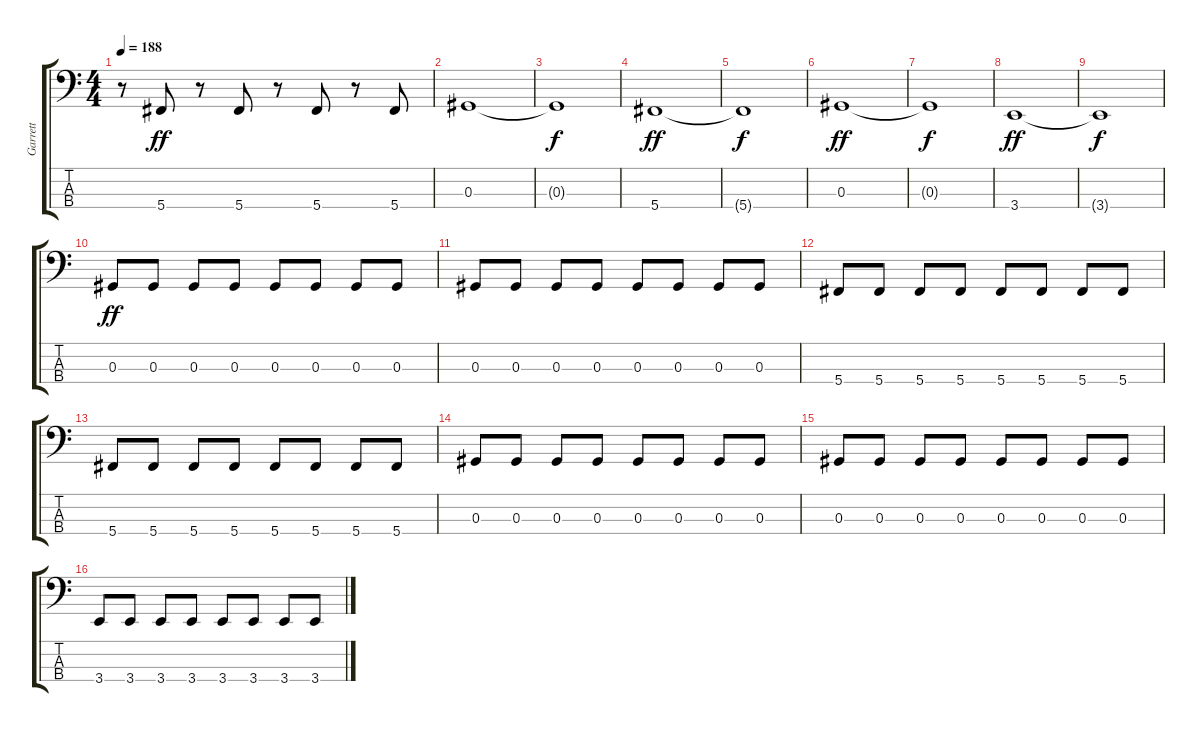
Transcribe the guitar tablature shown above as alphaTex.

\track ("Garrett" "Garrett") {instrument electricbassfinger}
\staff {score tabs}
\tuning (Gb2 Db2 Ab1 Db1) {hide}
\ts (4 4)
\tempo 188
\clef f4
\ks c
r.8{dy f} 5.4.8{dy ff} r.8 5.4.8 r.8 5.4.8 r.8 5.4.8 |
0.3.1 |
0.3{t}.1{dy f} |
5.4.1{dy ff} |
5.4{t}.1{dy f} |
0.3.1{dy ff} |
0.3{t}.1{dy f} |
3.4.1{dy ff} |
3.4{t}.1{dy f} |
0.3.8{dy ff} 0.3.8 0.3.8 0.3.8 0.3.8 0.3.8 0.3.8 0.3.8 |
0.3.8 0.3.8 0.3.8 0.3.8 0.3.8 0.3.8 0.3.8 0.3.8 |
5.4.8 5.4.8 5.4.8 5.4.8 5.4.8 5.4.8 5.4.8 5.4.8 |
5.4.8 5.4.8 5.4.8 5.4.8 5.4.8 5.4.8 5.4.8 5.4.8 |
0.3.8 0.3.8 0.3.8 0.3.8 0.3.8 0.3.8 0.3.8 0.3.8 |
0.3.8 0.3.8 0.3.8 0.3.8 0.3.8 0.3.8 0.3.8 0.3.8 |
3.4.8 3.4.8 3.4.8 3.4.8 3.4.8 3.4.8 3.4.8 3.4.8
